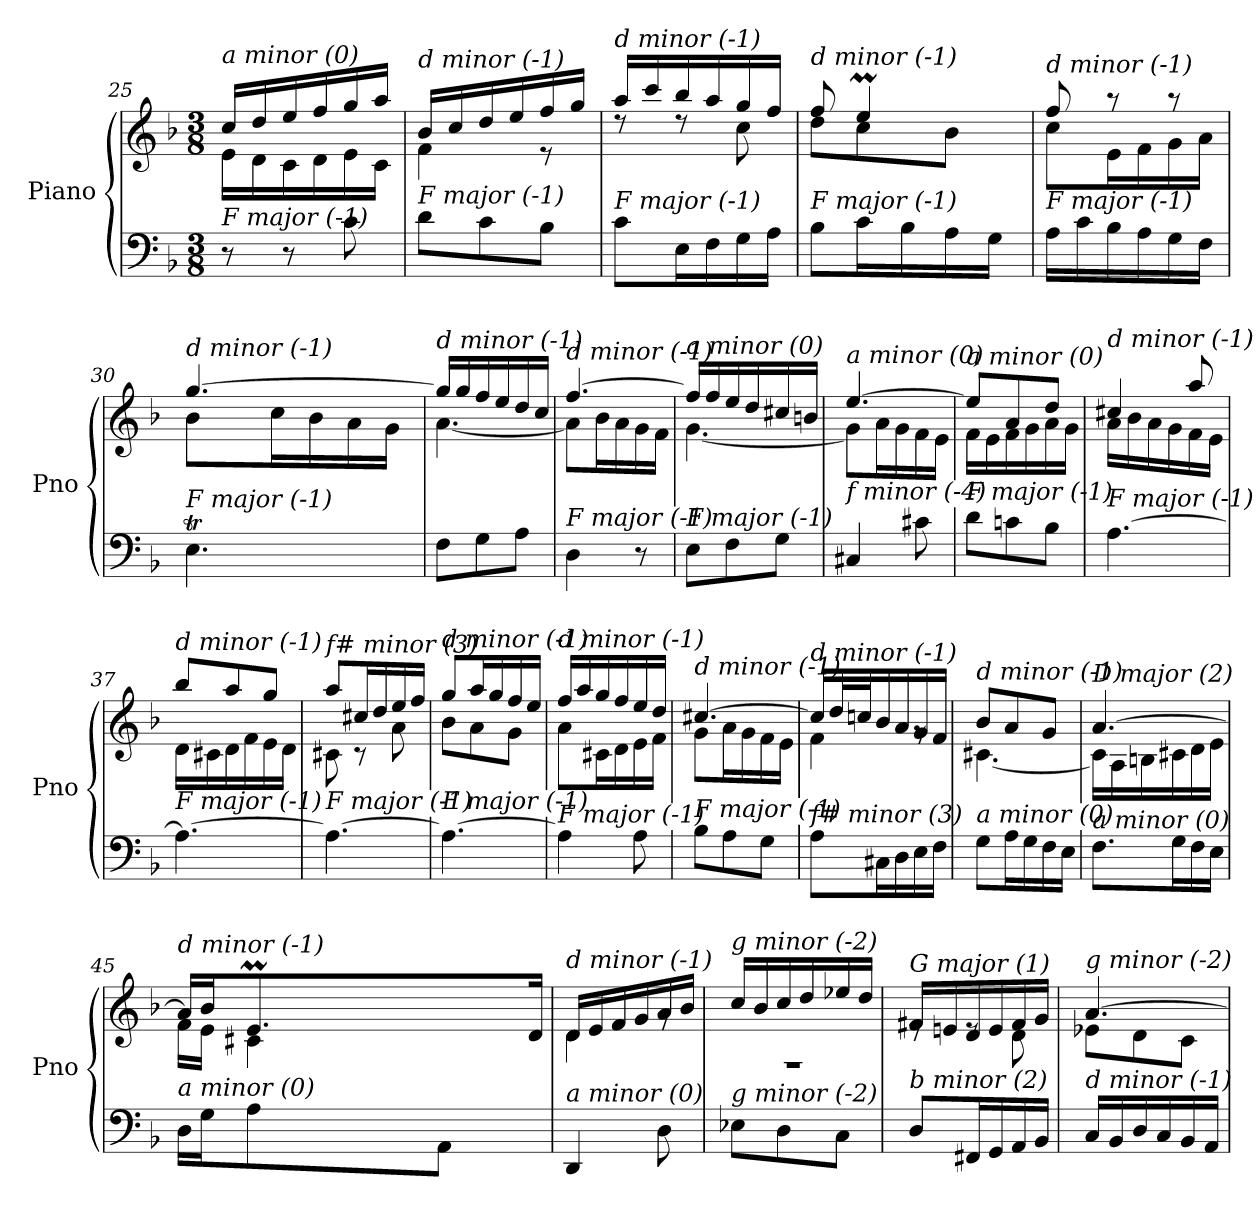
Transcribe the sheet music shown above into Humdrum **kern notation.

**kern	**kern
*part1	*part1
*staff2	*staff1
*I"Piano	*
*I'Pno	*
*clefF4	*clefG2
*k[b-]	*k[b-]
*M3/8	*M3/8
=25	=25
*	*^
!	!LO:TX:i:t=a minor (0)	!
!LO:TX:i:t=F major (-1)	!	!
8r	16cc/LL	16e\LL
.	16dd/	16d\
8r	16ee/	16c\
.	16ff/	16d\
8c\	16gg/	16e\
.	16aa/JJ	16c\JJ
=26	=26	=26
!	!LO:TX:i:t=d minor (-1)	!
!LO:TX:i:t=F major (-1)	!	!
8d\L	16b-/LL	4f\
.	16cc/	.
8c\	16dd/	.
.	16ee/	.
8B-\J	16ff/	8r
.	16gg/JJ	.
=27	=27	=27
!	!LO:TX:i:t=d minor (-1)	!
!LO:TX:i:t=F major (-1)	!	!
8c\L	16aa/LL	8rdd
.	16ccc/	.
16E\L	16bb-/	8rdd
16F\	16aa/	.
16G\	16gg/	8cc\
16A\JJ	16ff/JJ	.
=28	=28	=28
*^	*	*^
!	!	!LO:TX:i:t=d minor (-1)	!	!
!LO:TX:i:t=F major (-1)	!	!	!	!
8ryy	8B-\L	8ff/	8dd\L	8ryy
4ryy	16c\L	4eem/	8cc\	32ffyy
.	.	.	.	32eeyy
.	16B-\	.	.	32ffyy
.	.	.	.	32eeyy
.	16A\	.	8b-\J	32ffyy
.	.	.	.	32eeyy
.	16G\JJ	.	.	32ddyy
.	.	.	.	32eeyy
*v	*v	*	*	*
!!LO:LB:g=z
=29	=29	=29	=29
!	!LO:TX:i:t=d minor (-1)	!	!
!LO:TX:i:t=F major (-1)	!	!	!
*	*	*v	*v
16A\LL	8ff/	8cc\L
16c\	.	.
16B-\	8r	16e\L
16A\	.	16f\
16G\	8r	16g\
16F\JJ	.	16a\JJ
=30	=30	=30
*^	*	*
!	!	!LO:TX:i:t=d minor (-1)	!
!LO:TX:i:t=F major (-1)	!	!	!
4.Et\	32Fyy	[4.gg/	8b-\L
.	32Eyy	.	.
.	32Fyy	.	.
.	32Eyy	.	.
.	32Fyy	.	16cc\L
.	32Eyy	.	.
.	32Fyy	.	16b-\
.	32Eyy	.	.
.	32Fyy	.	16a\
.	32Eyy	.	.
.	32Dyy	.	16g\JJ
.	32Eyy	.	.
!!LO:LB:g=z	!!
=31	=31	=31	=31
!	!	!LO:TX:i:t=d minor (-1)	!
!LO:TX:i:t=F major (-1)	!	!	!
*v	*v	*	*
8F\L	16gg/LL]	[4.a\
.	16gg/	.
8G\	16ff/	.
.	16ee/	.
8A\J	16dd/	.
.	16cc/JJ	.
=32	=32	=32
!	!LO:TX:i:t=d minor (-1)	!
!LO:TX:i:t=F major (-1)	!	!
4D\	[4.ff/	8a\L]
.	.	16b-\L
.	.	16a\
8r	.	16g\
.	.	16f\JJ
=33	=33	=33
!	!LO:TX:i:t=a minor (0)	!
!LO:TX:i:t=F major (-1)	!	!
8E\L	16ff/LL]	[4.g\
.	16ff/	.
8F\	16ee/	.
.	16dd/	.
8G\J	16cc#X/	.
.	16bn/JJ	.
=34	=34	=34
!	!LO:TX:i:t=a minor (0)	!
!LO:TX:i:t=f minor (-4)	!	!
4C#X/	[4.ee/	8g\L]
.	.	16a\L
.	.	16g\
8c#X\	.	16f\
.	.	16e\JJ
=35	=35	=35
!	!LO:TX:i:t=a minor (0)	!
!LO:TX:i:t=F major (-1)	!	!
8d\L	8ee/L]	16f\LL
.	.	16e\
8cn\	8a/	16f\
.	.	16g\
8B-\J	8dd/J	16a\
.	.	16g\JJ
=36	=36	=36
!	!LO:TX:i:t=d minor (-1)	!
!LO:TX:i:t=F major (-1)	!	!
[4.A\	4cc#X/	16a\LL
.	.	16b-\
.	.	16a\
.	.	16g\
.	8aa/	16f\
.	.	16e\JJ
=37	=37	=37
!	!LO:TX:i:t=d minor (-1)	!
!LO:TX:i:t=F major (-1)	!	!
4.A\_	8bb-/L	16d\LL
.	.	16c#X\
.	8aa/	16d\
.	.	16f\
.	8gg/J	16e\
.	.	16d\JJ
!!LO:LB:g=z	!!
=38	=38	=38
!	!LO:TX:i:t=f# minor (3)	!
!LO:TX:i:t=F major (-1)	!	!
4.A\_	8aa/L	8c#X\
.	16cc#X/L	8r
.	16dd/	.
.	16ee/	8a\
.	16ff/JJ	.
=39	=39	=39
!	!LO:TX:i:t=d minor (-1)	!
!LO:TX:i:t=F major (-1)	!	!
4.A\_	8gg/L	8b-\L
.	16aa/L	8a\
.	16gg/	.
.	16ff/	8g\J
.	16ee/JJ	.
=40	=40	=40
!	!LO:TX:i:t=d minor (-1)	!
!LO:TX:i:t=F major (-1)	!	!
4A\]	16ff/LL	8a\L
.	16aa/	.
.	16gg/	16c#X\L
.	16ff/	16d\
8A\	16ee/	16e\
.	16dd/JJ	16f\JJ
=41	=41	=41
!	!LO:TX:i:t=d minor (-1)	!
!LO:TX:i:t=F major (-1)	!	!
8B-\L	[4.cc#X/	8g\L
8A\	.	16a\L
.	.	16g\
8G\J	.	16f\
.	.	16e\JJ
=42	=42	=42
!	!LO:TX:i:t=d minor (-1)	!
!LO:TX:i:t=f# minor (3)	!	!
8A\L	16cc#/LL]	4f\
.	32dd/L	.
.	32ccn/J	.
16C#X\L	16b-/	.
16D\	16a/	.
16E\	16g/	8rg
16F\JJ	16f/JJ	.
=43	=43	=43
!	!LO:TX:i:t=d minor (-1)	!
!LO:TX:i:t=a minor (0)	!	!
8G\L	8b-/L	[4.c#X\
16A\L	8a/	.
16G\	.	.
16F\	8g/J	.
16E\JJ	.	.
!!LO:LB:g=z	!!
=44	=44	=44
!	!LO:TX:i:t=D major (2)	!
!LO:TX:i:t=a minor (0)	!	!
8.F\L	[4.a/	16c#\LL]
.	.	16A\
.	.	16Bn\
16G\L	.	16c#X\
16F\	.	16d\
16E\JJ	.	16e\JJ
!!LO:PB:g=z
=45	=45	=45
*^	*	*^
!	!	!LO:TX:i:t=d minor (-1)	!	!
!LO:TX:i:t=a minor (0)	!	!	!	!
8ryy	16D\LL	16a/LL]	16f\LL	8ryy
.	16G\J	16b-/J	16e\JJ	.
8.ryy	8A\	8.em/	4c#X\	64fyy
.	.	.	.	64eyy
.	.	.	.	64fyy
.	.	.	.	64eyy
.	.	.	.	64fyy
.	.	.	.	64eyy
.	.	.	.	64fyy
.	.	.	.	64eyy
.	8AA\J	.	.	64fyy
.	.	.	.	64eyy
.	.	.	.	64fyy
.	.	.	.	64eyy
16ryy	.	16d/Jk	.	16ryy
*v	*v	*	*	*
=46	=46	=46	=46
!	!LO:TX:i:t=d minor (-1)	!	!
!LO:TX:i:t=a minor (0)	!	!	!
*	*	*v	*v
4DD/	16d/LL	4d\
.	16e/	.
.	16f/	.
.	16g/	.
8D\	16a/	8rg
.	16b-/JJ	.
=47	=47	=47
!	!LO:TX:i:t=g minor (-2)	!
!LO:TX:i:t=g minor (-2)	!	!
8E-X\L	4.rF	16cc/LL
.	.	16b-/
8D\	.	16cc/
.	.	16dd/
8C\J	.	16ee-X/
.	.	16dd/JJ
=48	=48	=48
!	!LO:TX:i:t=G major (1)	!
!LO:TX:i:t=b minor (2)	!	!
8D/L	16f#X/LL	8re
.	16en/	.
16FF#X/L	16d/	8re
16GG/	16e/	.
16AA/	16f#/	8d\
16BB-/JJ	16g/JJ	.
=49	=49	=49
!	!LO:TX:i:t=g minor (-2)	!
!LO:TX:i:t=d minor (-1)	!	!
16C/LL	[4.a/	8e-X\L
16BB-/	.	.
16D/	.	8d\
16C/	.	.
16BB-/	.	8c\J
16AA/JJ	.	.
*	*v	*v
=	=
*-	*-
